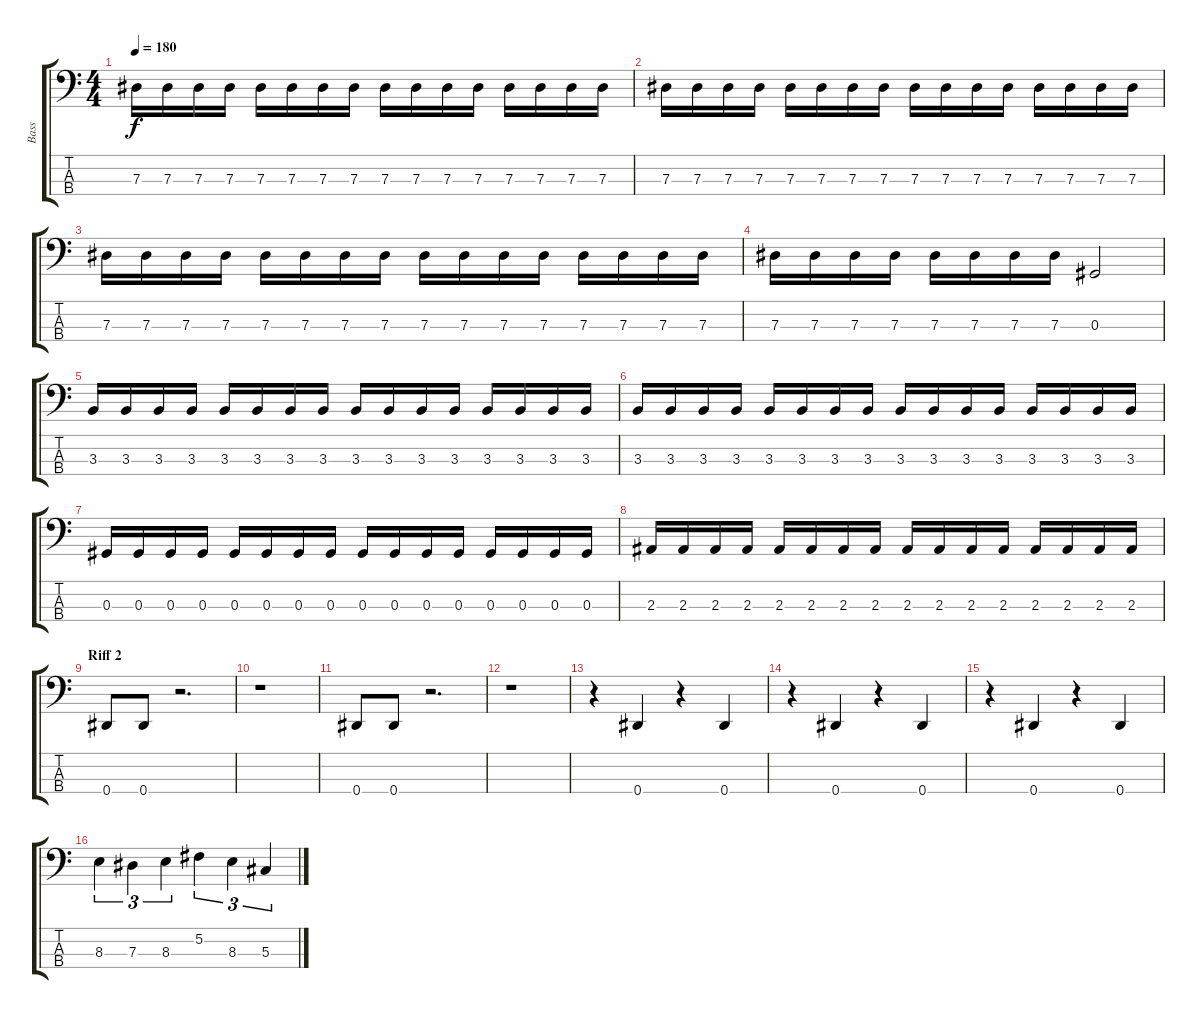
\track ("Bass" "Bass") {instrument electricbasspick}
\staff {score tabs}
\tuning (Gb2 Db2 Ab1 Eb1) {hide}
\ts (4 4)
\tempo 180
\clef f4
\ks c
7.3.16{dy f} 7.3.16 7.3.16 7.3.16 7.3.16 7.3.16 7.3.16 7.3.16 7.3.16 7.3.16 7.3.16 7.3.16 7.3.16 7.3.16 7.3.16 7.3.16 |
7.3.16 7.3.16 7.3.16 7.3.16 7.3.16 7.3.16 7.3.16 7.3.16 7.3.16 7.3.16 7.3.16 7.3.16 7.3.16 7.3.16 7.3.16 7.3.16 |
7.3.16 7.3.16 7.3.16 7.3.16 7.3.16 7.3.16 7.3.16 7.3.16 7.3.16 7.3.16 7.3.16 7.3.16 7.3.16 7.3.16 7.3.16 7.3.16 |
7.3.16 7.3.16 7.3.16 7.3.16 7.3.16 7.3.16 7.3.16 7.3.16 0.3.2 |
3.3.16 3.3.16 3.3.16 3.3.16 3.3.16 3.3.16 3.3.16 3.3.16 3.3.16 3.3.16 3.3.16 3.3.16 3.3.16 3.3.16 3.3.16 3.3.16 |
3.3.16 3.3.16 3.3.16 3.3.16 3.3.16 3.3.16 3.3.16 3.3.16 3.3.16 3.3.16 3.3.16 3.3.16 3.3.16 3.3.16 3.3.16 3.3.16 |
0.3.16 0.3.16 0.3.16 0.3.16 0.3.16 0.3.16 0.3.16 0.3.16 0.3.16 0.3.16 0.3.16 0.3.16 0.3.16 0.3.16 0.3.16 0.3.16 |
2.3.16 2.3.16 2.3.16 2.3.16 2.3.16 2.3.16 2.3.16 2.3.16 2.3.16 2.3.16 2.3.16 2.3.16 2.3.16 2.3.16 2.3.16 2.3.16 |
\section ("" "Riff 2")
0.4.8 0.4.8 r.2{d} |
r.1 |
0.4.8 0.4.8 r.2{d} |
r.1 |
r.4 0.4.4 r.4 0.4.4 |
r.4 0.4.4 r.4 0.4.4 |
r.4 0.4.4 r.4 0.4.4 |
8.3.4{tu (3 2)} 7.3.4{tu (3 2)} 8.3.4{tu (3 2)} 5.2.4{tu (3 2)} 8.3.4{tu (3 2)} 5.3.4{tu (3 2)}
